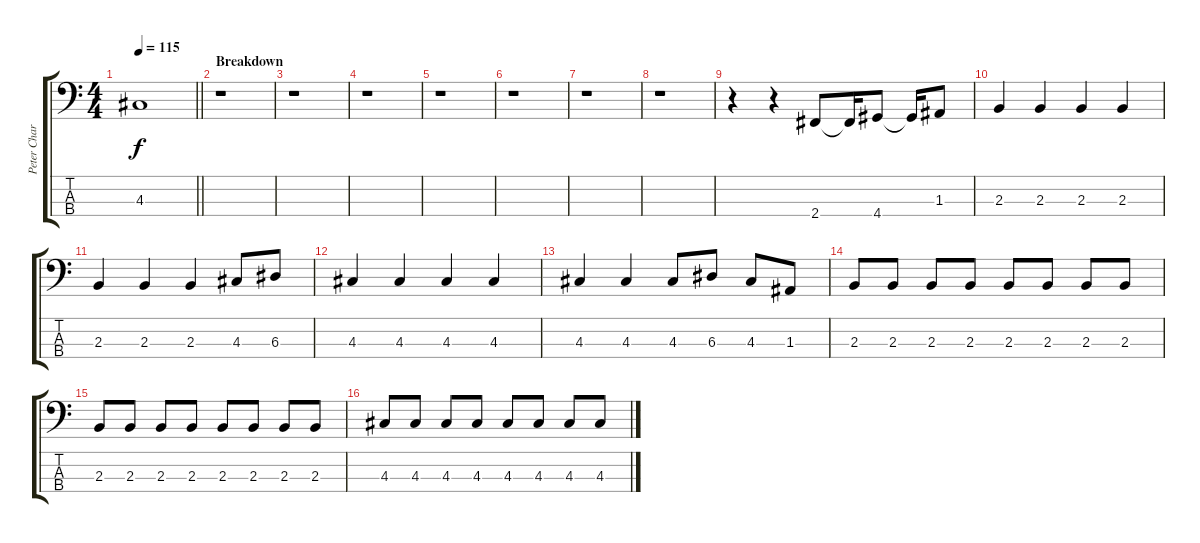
\track ("Peter Charell" "Peter Char") {instrument electricbassfinger}
\staff {score tabs}
\tuning (G2 D2 A1 E1) {hide}
\ts (4 4)
\tempo 115
\clef f4
\barLineRight lightlight
\ks c
4.3{t}.1{dy f} |
\section ("" "Breakdown")
r.1 |
r.1 |
r.1 |
r.1 |
r.1 |
r.1 |
r.1 |
r.4 r.4 2.4.8 2.4{t}.16 4.4.8 4.4{t}.16 1.3.8 |
2.3.4 2.3.4 2.3.4 2.3.4 |
2.3.4 2.3.4 2.3.4 4.3.8 6.3.8 |
4.3.4 4.3.4 4.3.4 4.3.4 |
4.3.4 4.3.4 4.3.8 6.3.8 4.3.8 1.3.8 |
2.3.8 2.3.8 2.3.8 2.3.8 2.3.8 2.3.8 2.3.8 2.3.8 |
2.3.8 2.3.8 2.3.8 2.3.8 2.3.8 2.3.8 2.3.8 2.3.8 |
4.3.8 4.3.8 4.3.8 4.3.8 4.3.8 4.3.8 4.3.8 4.3.8
